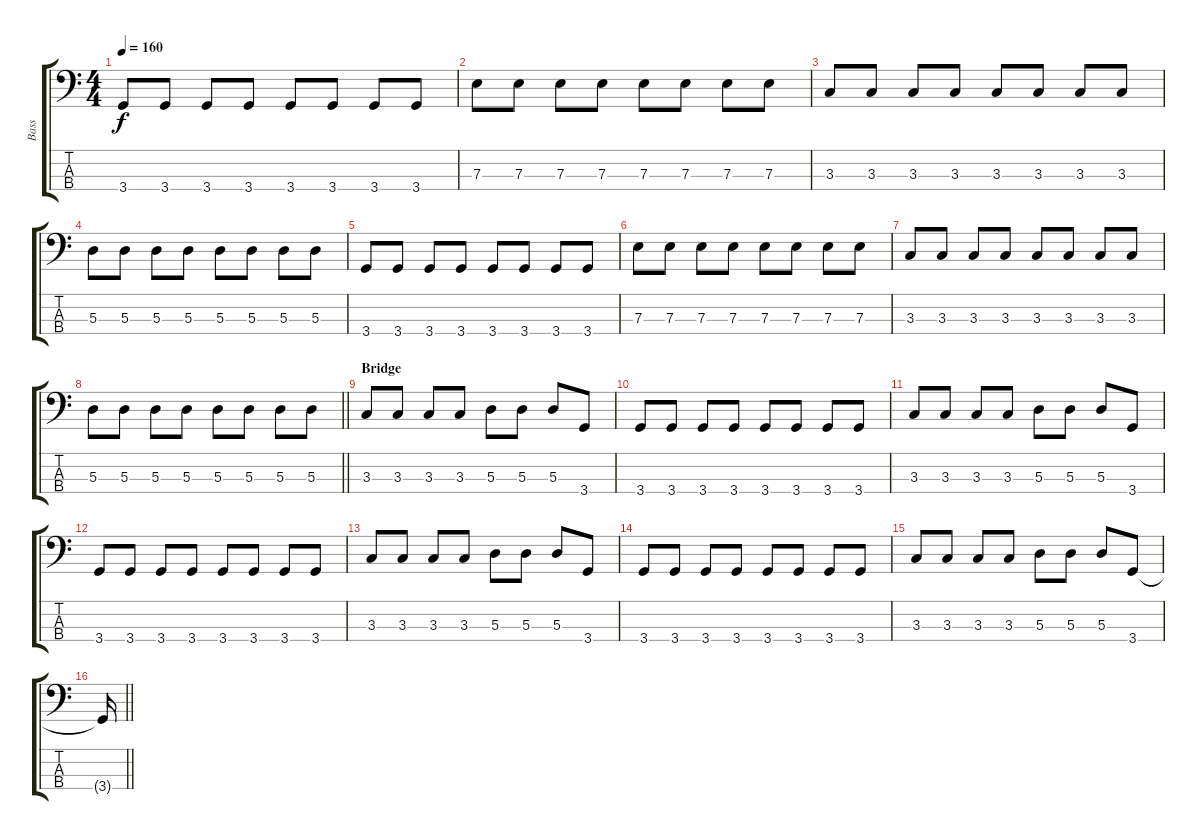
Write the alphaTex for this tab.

\track ("Bass" "Bass") {instrument electricbassfinger}
\staff {score tabs}
\tuning (G2 D2 A1 E1) {hide}
\ts (4 4)
\tempo 160
\clef f4
\ks c
3.4.8{dy f} 3.4.8 3.4.8 3.4.8 3.4.8 3.4.8 3.4.8 3.4.8 |
7.3.8 7.3.8 7.3.8 7.3.8 7.3.8 7.3.8 7.3.8 7.3.8 |
3.3.8 3.3.8 3.3.8 3.3.8 3.3.8 3.3.8 3.3.8 3.3.8 |
5.3.8 5.3.8 5.3.8 5.3.8 5.3.8 5.3.8 5.3.8 5.3.8 |
3.4.8 3.4.8 3.4.8 3.4.8 3.4.8 3.4.8 3.4.8 3.4.8 |
7.3.8 7.3.8 7.3.8 7.3.8 7.3.8 7.3.8 7.3.8 7.3.8 |
3.3.8 3.3.8 3.3.8 3.3.8 3.3.8 3.3.8 3.3.8 3.3.8 |
\barLineRight lightlight
5.3.8 5.3.8 5.3.8 5.3.8 5.3.8 5.3.8 5.3.8 5.3.8 |
\section ("" "Bridge")
3.3.8 3.3.8 3.3.8 3.3.8 5.3.8 5.3.8 5.3.8 3.4.8 |
3.4.8 3.4.8 3.4.8 3.4.8 3.4.8 3.4.8 3.4.8 3.4.8 |
3.3.8 3.3.8 3.3.8 3.3.8 5.3.8 5.3.8 5.3.8 3.4.8 |
3.4.8 3.4.8 3.4.8 3.4.8 3.4.8 3.4.8 3.4.8 3.4.8 |
3.3.8 3.3.8 3.3.8 3.3.8 5.3.8 5.3.8 5.3.8 3.4.8 |
3.4.8 3.4.8 3.4.8 3.4.8 3.4.8 3.4.8 3.4.8 3.4.8 |
3.3.8 3.3.8 3.3.8 3.3.8 5.3.8 5.3.8 5.3.8 3.4.8 |
\barLineRight lightlight
3.4{t}.16
